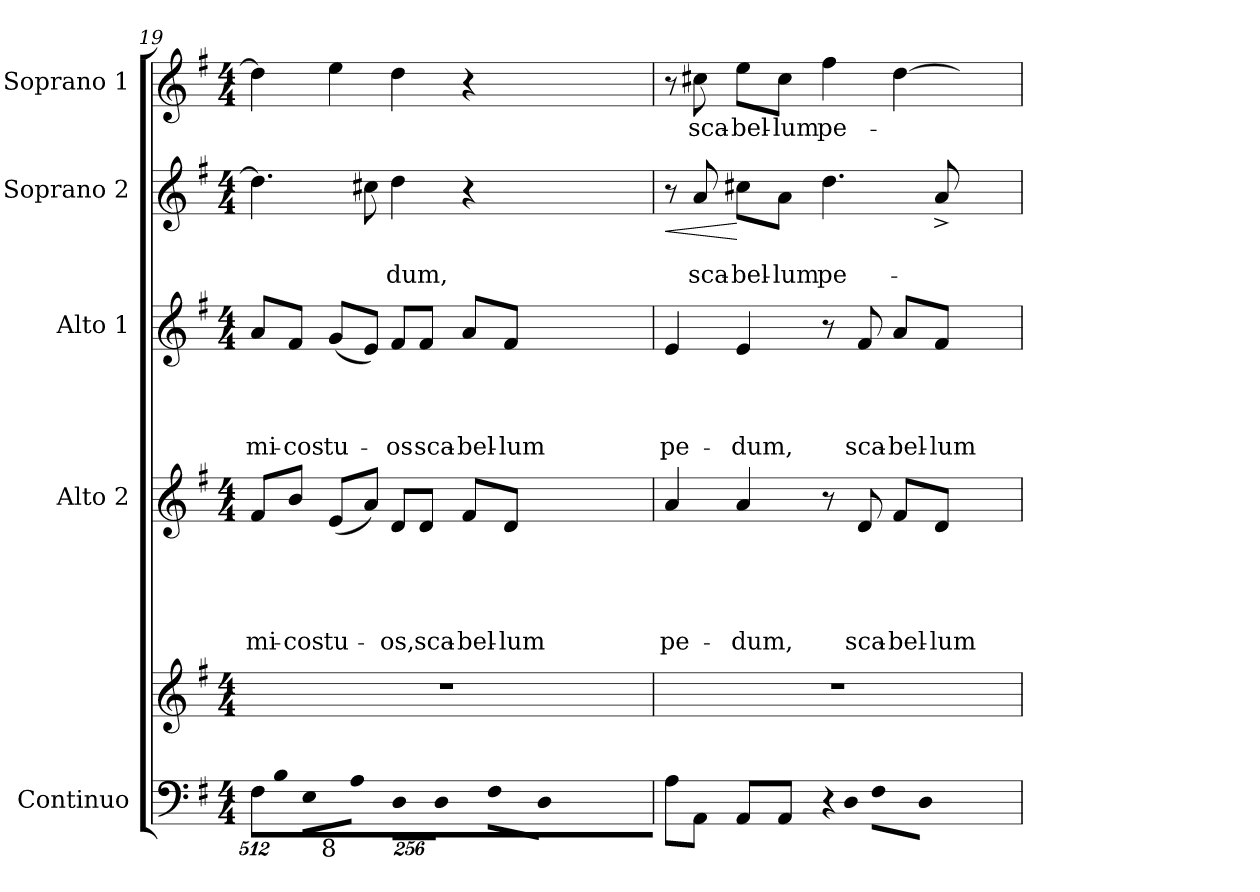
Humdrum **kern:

**kern	**kern	**kern	**text	**text	**text	**text	**text	**kern	**text	**text	**text	**text	**kern	**text	**text	**dynam	**kern	**text
*part5	*part5	*part4	*part4	*part4	*part4	*part4	*part4	*part3	*part3	*part3	*part3	*part3	*part2	*part2	*part2	*part2	*part1	*part1
*staff6	*staff5	*staff4	*staff4	*staff4	*staff4	*staff4	*staff4	*staff3	*staff3	*staff3	*staff3	*staff3	*staff2	*staff2	*staff2	*staff2	*staff1	*staff1
*I"Continuo	*	*I"Alto 2	*	*	*	*	*	*I"Alto 1	*	*	*	*	*I"Soprano 2	*	*	*	*I"Soprano 1	*
*	*	*I'A. 2	*	*	*	*	*	*I'A. 1	*	*	*	*	*I'S. 2	*	*	*	*I'S. 1	*
!!LO:PB:g=z
*clefF4	*clefG2	*clefG2	*	*	*	*	*	*clefG2	*	*	*	*	*clefG2	*	*	*	*clefG2	*
*k[f#]	*k[f#]	*k[f#]	*	*	*	*	*	*k[f#]	*	*	*	*	*k[f#]	*	*	*	*k[f#]	*
*G:	*G:	*G:	*	*	*	*	*	*G:	*	*	*	*	*G:	*	*	*	*G:	*
*M4/4	*M4/4	*M4/4	*	*	*	*	*	*M4/4	*	*	*	*	*M4/4	*	*	*	*M4/4	*
*Xbrackettup	*	*	*	*	*	*	*	*	*	*	*	*	*	*	*	*	*	*
=19	=19	=19	=19	=19	=19	=19	=19	=19	=19	=19	=19	=19	=19	=19	=19	=19	=19	=19
!LO:N:vis=8	!	!	!	!	!	!	!LO:LY:b	!	!	!	!	!LO:LY:b	!	!	!	!	!	!
*^	*	*	*	*	*	*	*	*	*	*	*	*	*	*	*	*	*	*
4096%341F#\L	8...ryy	1r	8f#/L	.	.	.	.	-mi-	8a/L	.	.	.	-mi-	4.dd\]	.	.	.	4dd\]	.
!LO:N:vis=8	!	!	!	!	!	!	!	!	!	!	!	!	!	!	!	!	!	!	!
2048%171B\J	.	.	.	.	.	.	.	.	.	.	.	.	.	.	.	.	.	.	.
!	!	!	!	!	!	!	!	!LO:LY:b	!	!	!	!	!LO:LY:b	!	!	!	!	!	!
.	.	.	8b/J	.	.	.	.	-cos	8f#/J	.	.	.	-cos	.	.	.	.	.	.
!LO:N:vis=8	!	!	!	!	!	!	!	!	!	!	!	!	!	!	!	!	!	!	!
4096%195E\L	.	.	.	.	.	.	.	.	.	.	.	.	.	.	.	.	.	.	.
!LO:N:vis=8	!	!	!	!	!	!	!	!	!	!	!	!	!	!	!	!	!	!	!
4096%195A\J	.	.	.	.	.	.	.	.	.	.	.	.	.	.	.	.	.	.	.
!	!LO:TX:b:t=8	!	!	!	!	!	!	!	!	!	!	!	!	!	!	!	!	!	!
.	2ryy	.	.	.	.	.	.	.	.	.	.	.	.	.	.	.	.	.	.
!	!	!	!	!	!	!	!	!LO:LY:b	!	!	!	!	!LO:LY:b	!	!	!	!	!	!
.	.	.	(<8e/L	.	.	.	.	tu-	(<8g/L	.	.	.	tu-	.	.	.	.	4ee\	.
!LO:N:vis=8	!	!	!	!	!	!	!	!	!	!	!	!	!	!	!	!	!	!	!
4096%195D\L	.	.	.	.	.	.	.	.	.	.	.	.	.	.	.	.	.	.	.
!LO:N:vis=8	!	!	!	!	!	!	!	!	!	!	!	!	!	!	!	!	!	!	!
4096%195D\J	.	.	.	.	.	.	.	.	.	.	.	.	.	.	.	.	.	.	.
!LO:N:vis=8	!	!	!	!	!	!	!	!	!	!	!	!	!	!	!	!	!	!	!
4096%195F#\L	.	.	.	.	.	.	.	.	.	.	.	.	.	.	.	.	.	.	.
.	.	.	8a/J)	.	.	.	.	.	8e/J)	.	.	.	.	8cc#X\	.	.	.	.	.
!LO:N:vis=8	!	!	!	!	!	!	!	!	!	!	!	!	!	!	!	!	!	!	!
4096%195D\J	.	.	.	.	.	.	.	.	.	.	.	.	.	.	.	.	.	.	.
2ryy	.	.	.	.	.	.	.	.	.	.	.	.	.	.	.	.	.	.	.
!	!	!	!	!	!	!	!	!LO:LY:b	!	!	!	!	!LO:LY:b	!	!	!LO:LY:b	!	!	!
.	.	.	8d/L	.	.	.	.	-os,	8f#/L	.	.	.	-os	4dd\	.	-dum,	.	4dd\	.
!	!	!	!	!	!	!	!	!LO:LY:b	!	!	!	!	!LO:LY:b	!	!	!	!	!	!
.	.	.	8d/J	.	.	.	.	sca-	8f#/J	.	.	.	sca-	.	.	.	.	.	.
.	4ryy	.	.	.	.	.	.	.	.	.	.	.	.	.	.	.	.	.	.
!	!	!	!	!	!	!	!	!LO:LY:b	!	!	!	!	!LO:LY:b	!	!	!	!	!	!
.	.	.	8f#/L	.	.	.	.	-bel-	8a/L	.	.	.	-bel-	4r	.	.	.	4r	.
!	!	!	!	!	!	!	!	!LO:LY:b	!	!	!	!	!LO:LY:b	!	!	!	!	!	!
.	.	.	8d/J	.	.	.	.	-lum	8f#/J	.	.	.	-lum	.	.	.	.	.	.
32ryy	.	.	.	.	.	.	.	.	.	.	.	.	.	.	.	.	.	.	.
64ryy	.	.	.	.	.	.	.	.	.	.	.	.	.	.	.	.	.	.	.
.	64ryy	.	.	.	.	.	.	.	.	.	.	.	.	.	.	.	.	.	.
2048.ryy	.	.	.	.	.	.	.	.	.	.	.	.	.	.	.	.	.	.	.
=20	=20	=20	=20	=20	=20	=20	=20	=20	=20	=20	=20	=20	=20	=20	=20	=20	=20	=20	=20
!	!	!	!	!	!	!	!	!LO:LY:b	!	!	!	!	!LO:LY:b	!	!	!	!LO:HP:b	!	!
*v	*v	*	*	*	*	*	*	*	*	*	*	*	*	*	*	*	*	*	*
8A\L	1r	4a/	.	.	.	.	pe-	4e/	.	.	.	pe-	8r	.	.	<	8r	.
!	!	!	!	!	!	!	!	!	!	!	!	!	!	!	!LO:LY:b	!	!	!LO:LY:b
8AA\J	.	.	.	.	.	.	.	.	.	.	.	.	8a/	.	sca-	.	8cc#X\	-sca-
!	!	!	!	!	!	!	!LO:LY:b	!	!	!	!	!LO:LY:b	!	!	!LO:LY:b	!	!	!LO:LY:b
8AA/L	.	4a/	.	.	.	.	-dum,	4e/	.	.	.	-dum,	8cc#X\L	.	-bel-	[	8ee\L	-bel-
!	!	!	!	!	!	!	!	!	!	!	!	!	!	!	!LO:LY:b	!	!	!LO:LY:b
8AA/J	.	.	.	.	.	.	.	.	.	.	.	.	8a\J	.	-lum	.	8cc#\J	-lum
*Xtuplet	*	*	*	*	*	*	*	*	*	*	*	*	*	*	*	*	*	*
!LO:N:vis=8	!	!	!	!	!	!	!	!	!	!	!	!	!	!	!LO:LY:b	!	!	!LO:LY:b
4096%341r	.	8r	.	.	.	.	.	8r	.	.	.	.	4.dd\	.	pe-	.	4ff#\	pe-
!LO:N:vis=8	!	!	!	!	!	!	!	!	!	!	!	!	!	!	!	!	!	!
2048%171D\	.	.	.	.	.	.	.	.	.	.	.	.	.	.	.	.	.	.
!	!	!	!	!	!	!	!LO:LY:b	!	!	!	!	!LO:LY:b	!	!	!	!	!	!
.	.	8d/	.	.	.	.	sca-	8f#/	.	.	.	sca-	.	.	.	.	.	.
*tuplet	*	*	*	*	*	*	*	*	*	*	*	*	*	*	*	*	*	*
!LO:N:vis=8	!	!	!	!	!	!	!	!	!	!	!	!	!	!	!	!	!	!
4096%227F#\L	.	.	.	.	.	.	.	.	.	.	.	.	.	.	.	.	.	.
!LO:N:vis=8	!	!	!	!	!	!	!	!	!	!	!	!	!	!	!	!	!	!
1024%57D\J	.	.	.	.	.	.	.	.	.	.	.	.	.	.	.	.	.	.
!	!	!	!	!	!	!	!LO:LY:b	!	!	!	!	!LO:LY:b	!	!	!	!	!	!
.	.	8f#/L	.	.	.	.	-bel-	8a/L	.	.	.	-bel-	.	.	.	.	[>4dd\	.
8ryy	.	.	.	.	.	.	.	.	.	.	.	.	.	.	.	.	.	.
!	!	!	!	!	!	!	!LO:LY:b	!	!	!	!	!LO:LY:b	!	!	!	!	!	!
.	.	8d/J	.	.	.	.	-lum	8f#/J	.	.	.	-lum	8a^</	.	.	.	.	.
16ryy	.	.	.	.	.	.	.	.	.	.	.	.	.	.	.	.	.	.
32ryy	.	.	.	.	.	.	.	.	.	.	.	.	.	.	.	.	.	.
512..ryy	.	.	.	.	.	.	.	.	.	.	.	.	.	.	.	.	.	.
=	=	=	=	=	=	=	=	=	=	=	=	=	=	=	=	=	=	=
*-	*-	*-	*-	*-	*-	*-	*-	*-	*-	*-	*-	*-	*-	*-	*-	*-	*-	*-
